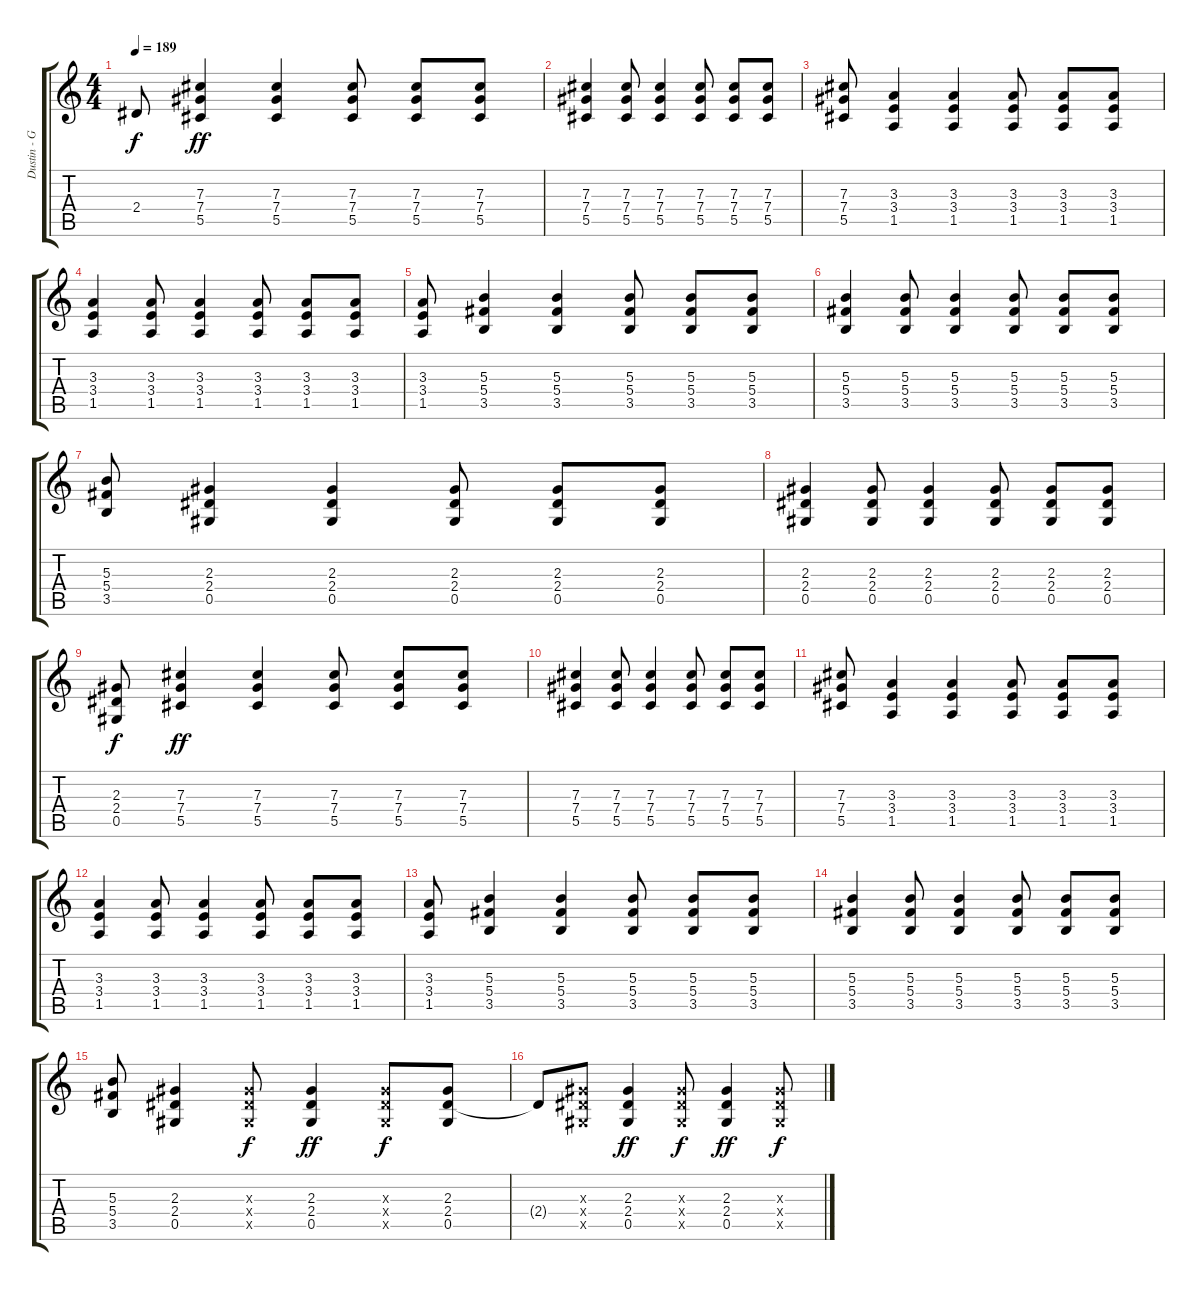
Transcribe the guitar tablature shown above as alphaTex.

\track ("Dustin - Guitar" "Dustin - G") {instrument distortionguitar}
\staff {score tabs}
\tuning (Eb4 Bb3 Gb3 Db3 Ab2 Db2) {hide}
\ts (4 4)
\tempo 189
\clef g2
\ks c
2.4{t}.8{dy f} (7.3 7.4 5.5).4{dy ff} (7.3 7.4 5.5).4 (7.3 7.4 5.5).8 (7.3 7.4 5.5).8 (7.3 7.4 5.5).8 |
(7.3 7.4 5.5).4 (7.3 7.4 5.5).8 (7.3 7.4 5.5).4 (7.3 7.4 5.5).8 (7.3 7.4 5.5).8 (7.3 7.4 5.5).8 |
(7.3 7.4 5.5).8 (3.3 3.4 1.5).4 (3.3 3.4 1.5).4 (3.3 3.4 1.5).8 (3.3 3.4 1.5).8 (3.3 3.4 1.5).8 |
(3.3 3.4 1.5).4 (3.3 3.4 1.5).8 (3.3 3.4 1.5).4 (3.3 3.4 1.5).8 (3.3 3.4 1.5).8 (3.3 3.4 1.5).8 |
(3.3 3.4 1.5).8 (5.3 5.4 3.5).4 (5.3 5.4 3.5).4 (5.3 5.4 3.5).8 (5.3 5.4 3.5).8 (5.3 5.4 3.5).8 |
(5.3 5.4 3.5).4 (5.3 5.4 3.5).8 (5.3 5.4 3.5).4 (5.3 5.4 3.5).8 (5.3 5.4 3.5).8 (5.3 5.4 3.5).8 |
(5.3 5.4 3.5).8 (2.3 2.4 0.5).4 (2.3 2.4 0.5).4 (2.3 2.4 0.5).8 (2.3 2.4 0.5).8 (2.3 2.4 0.5).8 |
(2.3 2.4 0.5).4 (2.3 2.4 0.5).8 (2.3 2.4 0.5).4 (2.3 2.4 0.5).8 (2.3 2.4 0.5).8 (2.3 2.4 0.5).8 |
(2.3 2.4 0.5).8{dy f} (7.3 7.4 5.5).4{dy ff} (7.3 7.4 5.5).4 (7.3 7.4 5.5).8 (7.3 7.4 5.5).8 (7.3 7.4 5.5).8 |
(7.3 7.4 5.5).4 (7.3 7.4 5.5).8 (7.3 7.4 5.5).4 (7.3 7.4 5.5).8 (7.3 7.4 5.5).8 (7.3 7.4 5.5).8 |
(7.3 7.4 5.5).8 (3.3 3.4 1.5).4 (3.3 3.4 1.5).4 (3.3 3.4 1.5).8 (3.3 3.4 1.5).8 (3.3 3.4 1.5).8 |
(3.3 3.4 1.5).4 (3.3 3.4 1.5).8 (3.3 3.4 1.5).4 (3.3 3.4 1.5).8 (3.3 3.4 1.5).8 (3.3 3.4 1.5).8 |
(3.3 3.4 1.5).8 (5.3 5.4 3.5).4 (5.3 5.4 3.5).4 (5.3 5.4 3.5).8 (5.3 5.4 3.5).8 (5.3 5.4 3.5).8 |
(5.3 5.4 3.5).4 (5.3 5.4 3.5).8 (5.3 5.4 3.5).4 (5.3 5.4 3.5).8 (5.3 5.4 3.5).8 (5.3 5.4 3.5).8 |
(5.3 5.4 3.5).8 (2.3 2.4 0.5).4 (2.3{x} 2.4{x} 0.5{x}).8{dy f} (2.3 2.4 0.5).4{dy ff} (2.3{x} 2.4{x} 0.5{x}).8{dy f} (2.3 2.4 0.5).8 |
2.4{t}.8 (2.3{x} 2.4{x} 0.5{x}).8 (2.3 2.4 0.5).4{dy ff} (2.3{x} 2.4{x} 0.5{x}).8{dy f} (2.3 2.4 0.5).4{dy ff} (2.3{x} 2.4{x} 0.5{x}).8{dy f}
